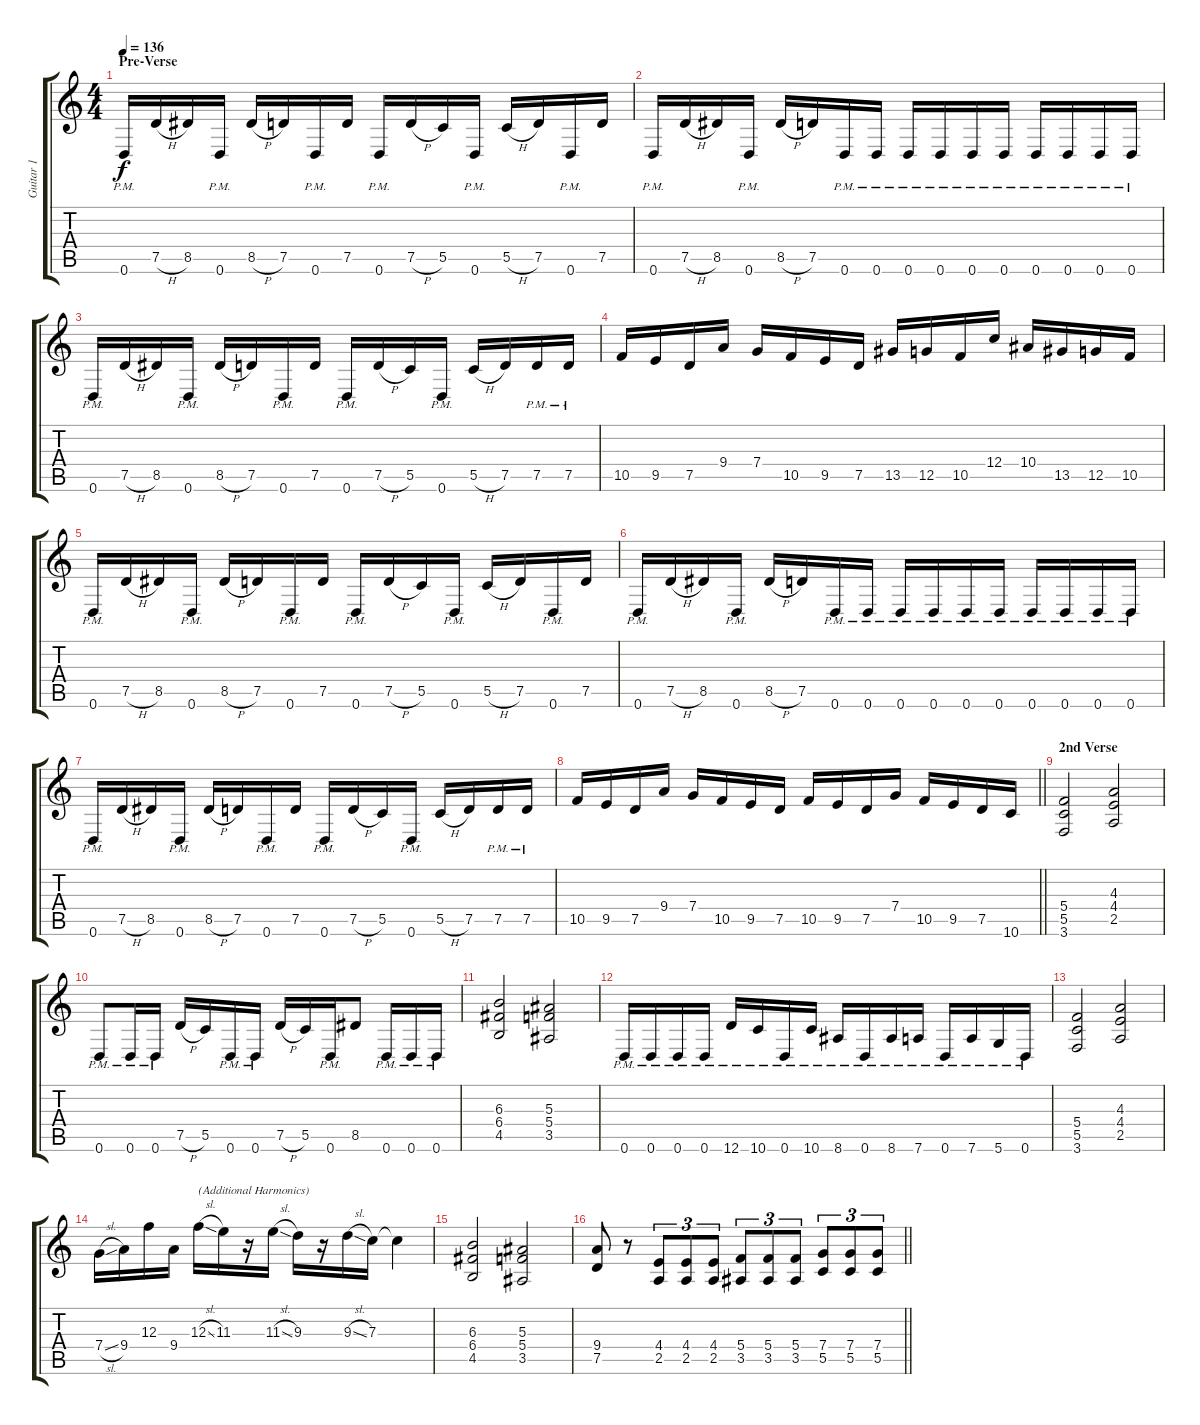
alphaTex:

\track ("Guitar 1" "Guitar 1") {instrument distortionguitar}
\staff {score tabs}
\tuning (D4 A3 F3 C3 G2 D2) {hide}
\ts (4 4)
\section ("" "Pre-Verse")
\tempo 136
\clef g2
\ks c
0.6{pm}.16{dy f volume 12} 7.5{h}.16 8.5.16 0.6{pm}.16 8.5{h}.16 7.5.16 0.6{pm}.16 7.5.16 0.6{pm}.16 7.5{h}.16 5.5.16 0.6{pm}.16 5.5{h}.16 7.5.16 0.6{pm}.16 7.5.16 |
0.6{pm}.16 7.5{h}.16 8.5.16 0.6{pm}.16 8.5{h}.16 7.5.16 0.6{pm}.16 0.6{pm}.16 0.6{pm}.16 0.6{pm}.16 0.6{pm}.16 0.6{pm}.16 0.6{pm}.16 0.6{pm}.16 0.6{pm}.16 0.6{pm}.16 |
0.6{pm}.16 7.5{h}.16 8.5.16 0.6{pm}.16 8.5{h}.16 7.5.16 0.6{pm}.16 7.5.16 0.6{pm}.16 7.5{h}.16 5.5.16 0.6{pm}.16 5.5{h}.16 7.5.16 7.5{pm}.16 7.5{pm}.16 |
10.5.16 9.5.16 7.5.16 9.4.16 7.4.16 10.5.16 9.5.16 7.5.16 13.5.16 12.5.16 10.5.16 12.4.16 10.4.16 13.5.16 12.5.16 10.5.16 |
0.6{pm}.16 7.5{h}.16 8.5.16 0.6{pm}.16 8.5{h}.16 7.5.16 0.6{pm}.16 7.5.16 0.6{pm}.16 7.5{h}.16 5.5.16 0.6{pm}.16 5.5{h}.16 7.5.16 0.6{pm}.16 7.5.16 |
0.6{pm}.16 7.5{h}.16 8.5.16 0.6{pm}.16 8.5{h}.16 7.5.16 0.6{pm}.16 0.6{pm}.16 0.6{pm}.16 0.6{pm}.16 0.6{pm}.16 0.6{pm}.16 0.6{pm}.16 0.6{pm}.16 0.6{pm}.16 0.6{pm}.16 |
0.6{pm}.16 7.5{h}.16 8.5.16 0.6{pm}.16 8.5{h}.16 7.5.16 0.6{pm}.16 7.5.16 0.6{pm}.16 7.5{h}.16 5.5.16 0.6{pm}.16 5.5{h}.16 7.5.16 7.5{pm}.16 7.5{pm}.16 |
\barLineRight lightlight
10.5.16 9.5.16 7.5.16 9.4.16 7.4.16 10.5.16 9.5.16 7.5.16 10.5.16 9.5.16 7.5.16 7.4.16 10.5.16 9.5.16 7.5.16 10.6.16 |
\section ("" "2nd Verse")
(5.4 5.5 3.6).2{volume 10} (4.3 4.4 2.5).2 |
0.6{pm}.8 0.6{pm}.16 0.6{pm}.16 7.5{h}.16 5.5.16 0.6{pm}.16 0.6{pm}.16 7.5{h}.16 5.5.16 0.6{pm}.16 8.5.8 0.6{pm}.16 0.6{pm}.16 0.6{pm}.16 |
(6.3 6.4 4.5).2 (5.3 5.4 3.5).2 |
0.6{pm}.16 0.6{pm}.16 0.6{pm}.16 0.6{pm}.16 12.6{pm}.16 10.6{pm}.16 0.6{pm}.16 10.6{pm}.16 8.6{pm}.16 0.6{pm}.16 8.6{pm}.16 7.6{pm}.16 0.6{pm}.16 7.6{pm}.16 5.6{pm}.16 0.6{pm}.16 |
(5.4 5.5 3.6).2 (4.3 4.4 2.5).2 |
7.4{sl}.16 9.4.16 12.3.16 9.4.16 12.3{sl}.16{txt "(Additional Harmonics)"} 11.3.16 r.16 11.3{sl}.16 9.3.16 r.16 9.3{sl}.16 7.3.16 7.3{t}.4 |
(6.3 6.4 4.5).2 (5.3 5.4 3.5).2 |
\barLineRight lightlight
(9.4 7.5).8 r.8 (4.4 2.5).8{tu (3 2)} (4.4 2.5).8{tu (3 2)} (4.4 2.5).8{tu (3 2)} (5.4 3.5).8{tu (3 2)} (5.4 3.5).8{tu (3 2)} (5.4 3.5).8{tu (3 2)} (7.4 5.5).8{tu (3 2)} (7.4 5.5).8{tu (3 2)} (7.4 5.5).8{tu (3 2)}
